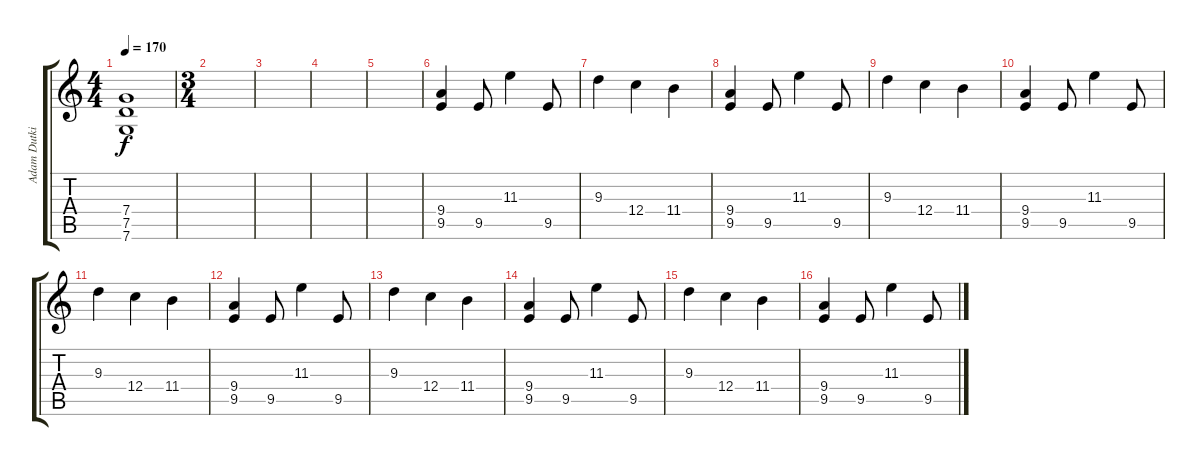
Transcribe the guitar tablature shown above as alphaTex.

\track ("Adam Dutkiewicz" "Adam Dutki") {instrument distortionguitar}
\staff {score tabs}
\tuning (D4 A3 F3 C3 G2 C2) {hide}
\ts (4 4)
\tempo 170
\clef g2
\ks c
(7.4{t} 7.5{t} 7.6{t}).1{dy f} |
\ts (3 4)
|
|
|
|
(9.4 9.5).4 9.5.8 11.3.4 9.5.8 |
9.3.4 12.4.4 11.4.4 |
(9.4 9.5).4 9.5.8 11.3.4 9.5.8 |
9.3.4 12.4.4 11.4.4 |
(9.4 9.5).4 9.5.8 11.3.4 9.5.8 |
9.3.4 12.4.4 11.4.4 |
(9.4 9.5).4 9.5.8 11.3.4 9.5.8 |
9.3.4 12.4.4 11.4.4 |
(9.4 9.5).4 9.5.8 11.3.4 9.5.8 |
9.3.4 12.4.4 11.4.4 |
(9.4 9.5).4 9.5.8 11.3.4 9.5.8
